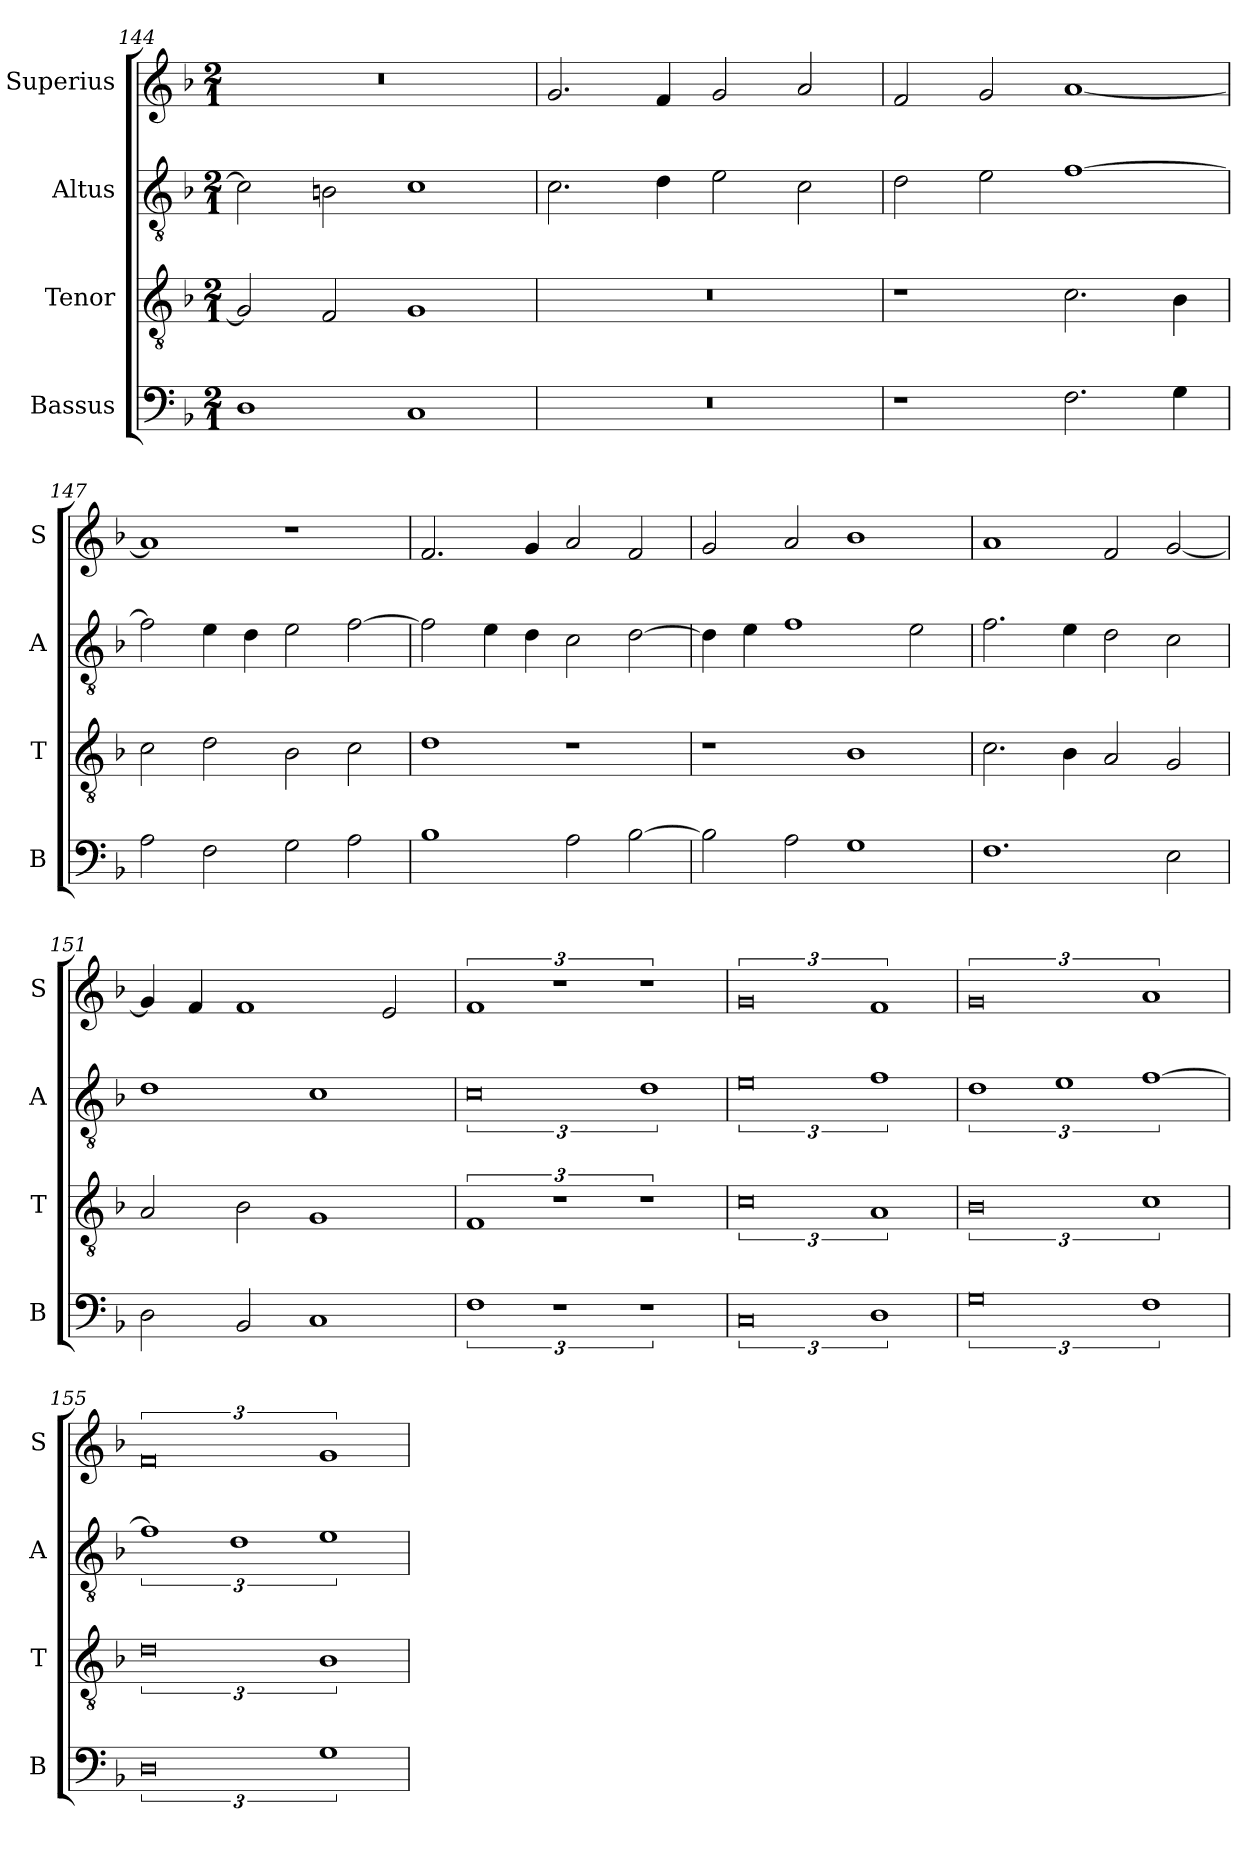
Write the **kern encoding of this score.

**kern	**kern	**kern	**kern
*part4	*part3	*part2	*part1
*staff4	*staff3	*staff2	*staff1
*I"Bassus	*I"Tenor	*I"Altus	*I"Superius
*I'B	*I'T	*I'A	*I'S
*clefF4	*clefGv2	*clefGv2	*clefG2
*k[b-]	*k[b-]	*k[b-]	*k[b-]
*F:	*F:	*F:	*F:
*M2/1	*M2/1	*M2/1	*M2/1
=144	=144	=144	=144
1D	2G]	2c]	0r
.	2F	2Bn	.
1C	1G	1c	.
=145	=145	=145	=145
0r	0r	2.c	2.g
.	.	4d	4f
.	.	2e	2g
.	.	2c	2a
=146	=146	=146	=146
1r	1r	2d	2f
.	.	2e	2g
2.F	2.c	[1f	[1a
4G	4B-	.	.
=147	=147	=147	=147
2A	2c	2f]	1a]
2F	2d	4e	.
.	.	4d	.
2G	2B-	2e	1r
2A	2c	[2f	.
=148	=148	=148	=148
1B-	1d	2f]	2.f
.	.	4e	.
.	.	4d	4g
2A	1r	2c	2a
[2B-	.	[2d	2f
=149	=149	=149	=149
2B-]	1r	4d]	2g
.	.	4e	.
2A	.	1f	2a
1G	1B-	.	1b-
.	.	2e	.
=150	=150	=150	=150
1.F	2.c	2.f	1a
.	4B-	4e	.
.	2A	2d	2f
2E	2G	2c	[2g
=151	=151	=151	=151
2D	2A	1d	4g]
.	.	.	4f
2BB-	2B-	.	1f
1C	1G	1c	.
.	.	.	2e
=152	=152	=152	=152
3%2F	3%2F	3%4c	3%2f
3%2r	3%2r	.	3%2r
3%2r	3%2r	3%2d	3%2r
=153	=153	=153	=153
3%4C	3%4c	3%4e	3%4g
3%2D	3%2A	3%2f	3%2f
=154	=154	=154	=154
3%4G	3%4B-	3%2d	3%4g
.	.	3%2e	.
3%2F	3%2c	[3%2f	3%2a
=155	=155	=155	=155
3%4D	3%4d	3%2f]	3%4f
.	.	3%2d	.
3%2G	3%2B-	3%2e	3%2g
=	=	=	=
*-	*-	*-	*-
